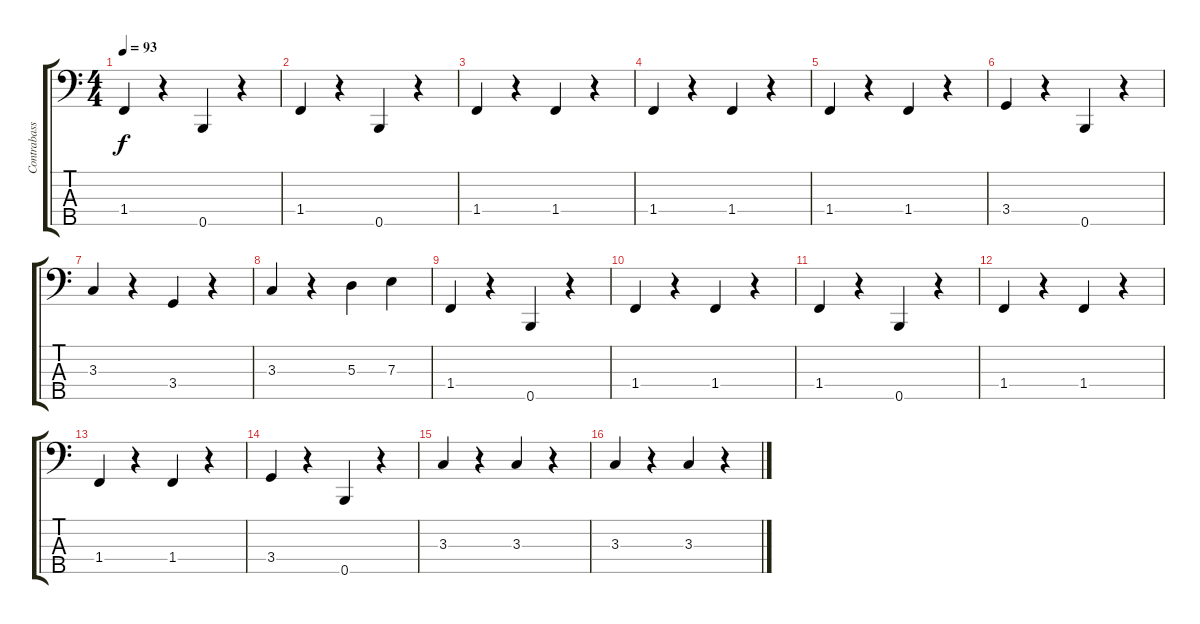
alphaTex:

\track ("Contrabass" "Contrabass") {instrument electricbassfinger}
\staff {score tabs}
\tuning (G2 D2 A1 E1 B0) {hide}
\ts (4 4)
\tempo 93
\clef f4
\ks c
1.4.4{dy f} r.4 0.5.4 r.4 |
1.4.4 r.4 0.5.4 r.4 |
1.4.4 r.4 1.4.4 r.4 |
1.4.4 r.4 1.4.4 r.4 |
1.4.4 r.4 1.4.4 r.4 |
3.4.4 r.4 0.5.4 r.4 |
3.3.4 r.4 3.4.4 r.4 |
3.3.4 r.4 5.3.4 7.3.4 |
1.4.4 r.4 0.5.4 r.4 |
1.4.4 r.4 1.4.4 r.4 |
1.4.4 r.4 0.5.4 r.4 |
1.4.4 r.4 1.4.4 r.4 |
1.4.4 r.4 1.4.4 r.4 |
3.4.4 r.4 0.5.4 r.4 |
3.3.4 r.4 3.3.4 r.4 |
3.3.4 r.4 3.3.4 r.4
